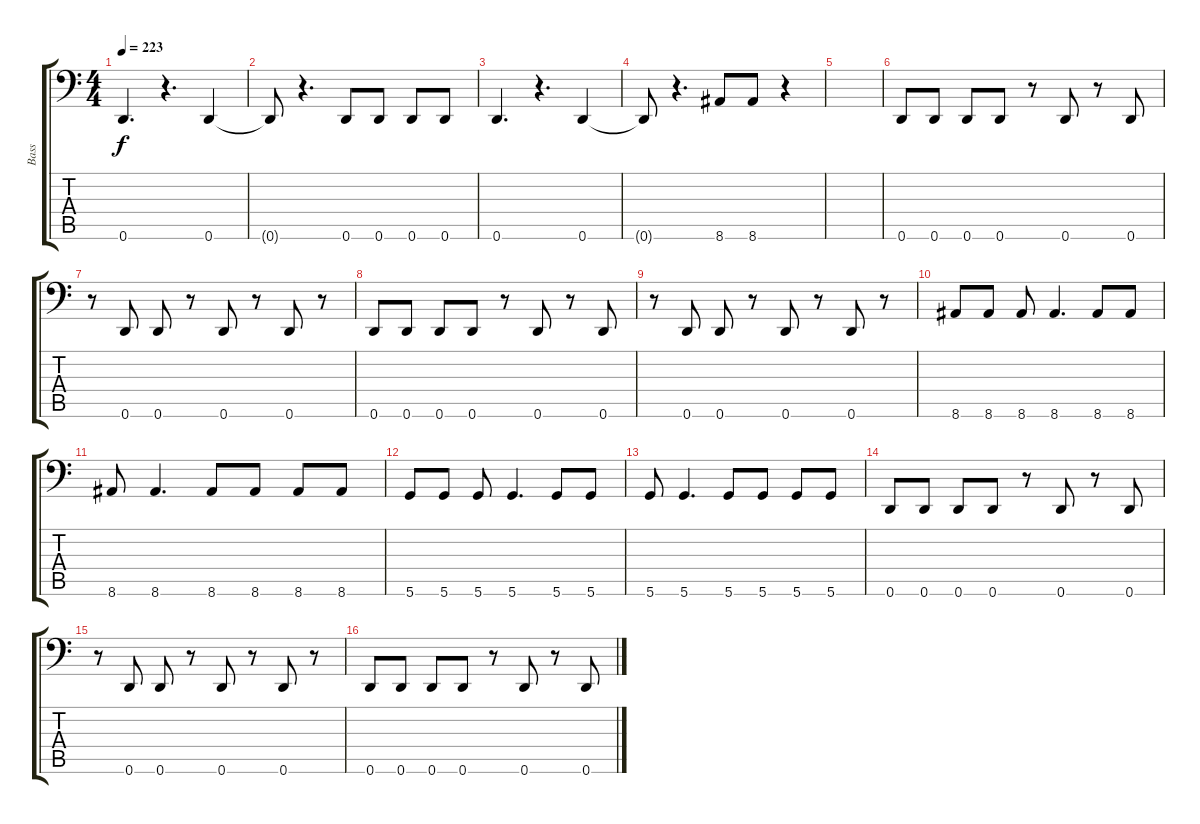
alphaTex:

\track ("Bass" "Bass") {instrument electricbasspick}
\staff {score tabs}
\tuning (E3 B2 G2 D2 A1 D1) {hide}
\ts (4 4)
\tempo 223
\clef f4
\ks c
0.6.4{d dy f} r.4{d} 0.6.4 |
0.6{t}.8 r.4{d} 0.6.8 0.6.8 0.6.8 0.6.8 |
0.6.4{d} r.4{d} 0.6.4 |
0.6{t}.8 r.4{d} 8.6.8 8.6.8 r.4 |
|
0.6.8 0.6.8 0.6.8 0.6.8 r.8 0.6.8 r.8 0.6.8 |
r.8 0.6.8 0.6.8 r.8 0.6.8 r.8 0.6.8 r.8 |
0.6.8 0.6.8 0.6.8 0.6.8 r.8 0.6.8 r.8 0.6.8 |
r.8 0.6.8 0.6.8 r.8 0.6.8 r.8 0.6.8 r.8 |
8.6.8 8.6.8 8.6.8 8.6.4{d} 8.6.8 8.6.8 |
8.6.8 8.6.4{d} 8.6.8 8.6.8 8.6.8 8.6.8 |
5.6.8 5.6.8 5.6.8 5.6.4{d} 5.6.8 5.6.8 |
5.6.8 5.6.4{d} 5.6.8 5.6.8 5.6.8 5.6.8 |
0.6.8 0.6.8 0.6.8 0.6.8 r.8 0.6.8 r.8 0.6.8 |
r.8 0.6.8 0.6.8 r.8 0.6.8 r.8 0.6.8 r.8 |
0.6.8 0.6.8 0.6.8 0.6.8 r.8 0.6.8 r.8 0.6.8
